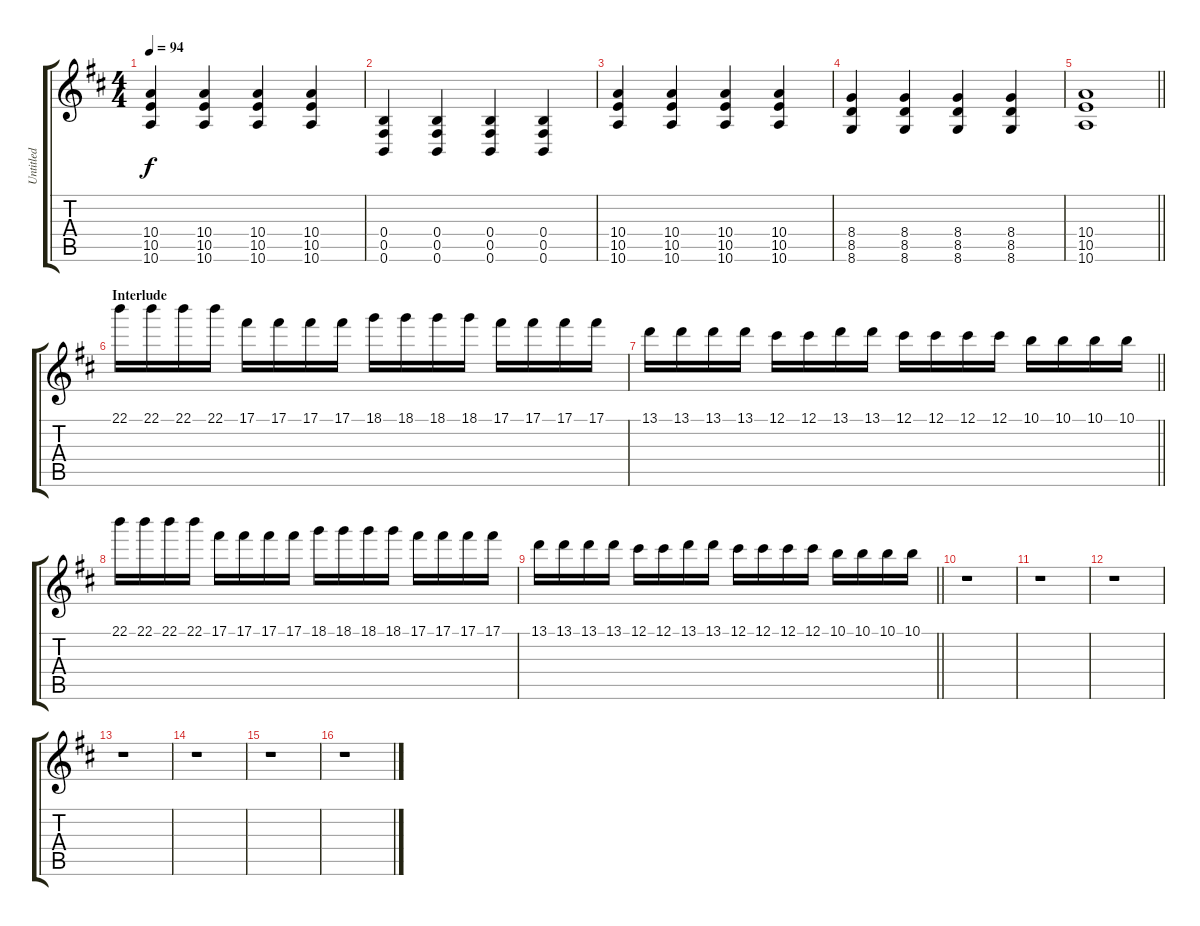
\track ("Untitled" "Untitled") {instrument distortionguitar}
\staff {score tabs}
\tuning (Db4 Ab3 E3 B2 Gb2 B1) {hide}
\ts (4 4)
\tempo 94
\clef g2
\ks d
(10.4 10.5 10.6).4{dy f} (10.4 10.5 10.6).4 (10.4 10.5 10.6).4 (10.4 10.5 10.6).4 |
(0.4 0.5 0.6).4 (0.4 0.5 0.6).4 (0.4 0.5 0.6).4 (0.4 0.5 0.6).4 |
(10.4 10.5 10.6).4 (10.4 10.5 10.6).4 (10.4 10.5 10.6).4 (10.4 10.5 10.6).4 |
(8.4 8.5 8.6).4 (8.4 8.5 8.6).4 (8.4 8.5 8.6).4 (8.4 8.5 8.6).4 |
\barLineRight lightlight
(10.4 10.5 10.6).1 |
\section ("" "Interlude")
22.1.16 22.1.16 22.1.16 22.1.16 17.1.16 17.1.16 17.1.16 17.1.16 18.1.16 18.1.16 18.1.16 18.1.16 17.1.16 17.1.16 17.1.16 17.1.16 |
\barLineRight lightlight
13.1.16 13.1.16 13.1.16 13.1.16 12.1.16 12.1.16 13.1.16 13.1.16 12.1.16 12.1.16 12.1.16 12.1.16 10.1.16 10.1.16 10.1.16 10.1.16 |
22.1.16 22.1.16 22.1.16 22.1.16 17.1.16 17.1.16 17.1.16 17.1.16 18.1.16 18.1.16 18.1.16 18.1.16 17.1.16 17.1.16 17.1.16 17.1.16 |
\barLineRight lightlight
13.1.16 13.1.16 13.1.16 13.1.16 12.1.16 12.1.16 13.1.16 13.1.16 12.1.16 12.1.16 12.1.16 12.1.16 10.1.16 10.1.16 10.1.16 10.1.16 |
r.1 |
r.1 |
r.1 |
r.1 |
r.1 |
r.1 |
r.1
